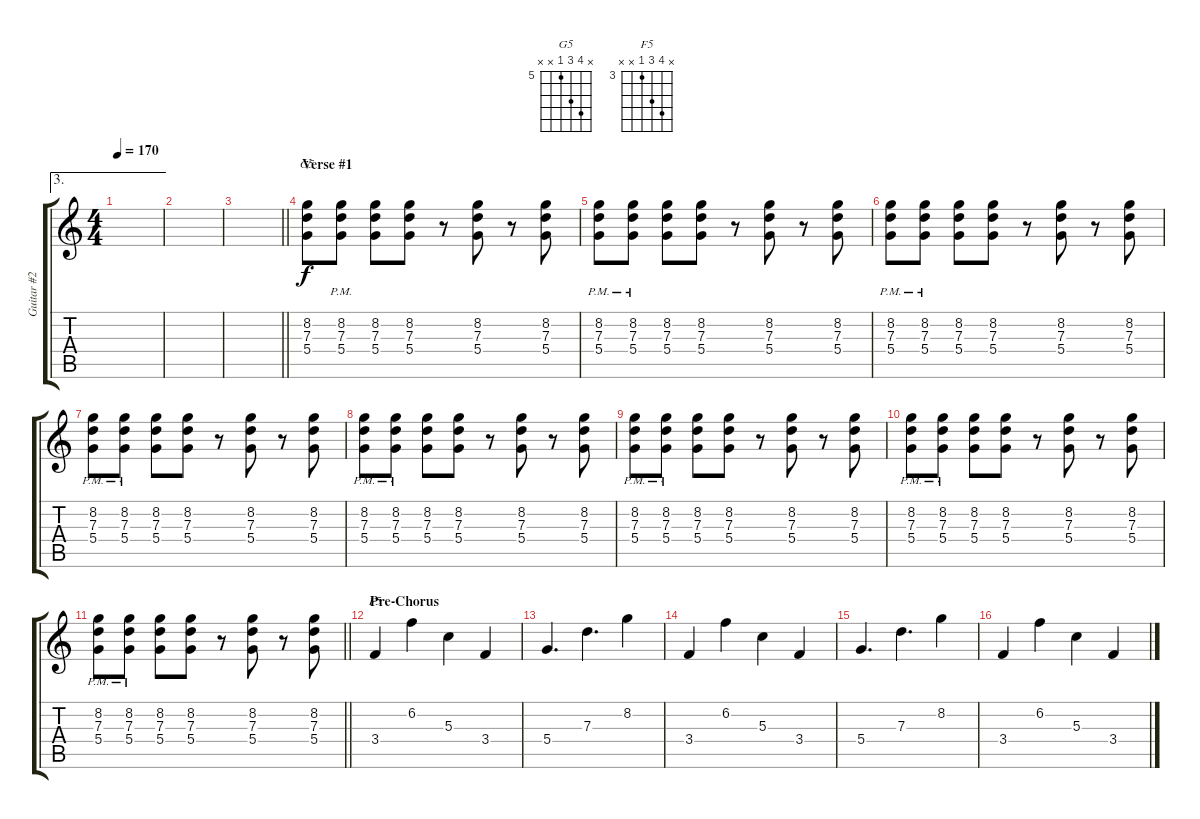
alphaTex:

\track ("Guitar #2 (Laci Braun)" "Guitar #2 ") {instrument distortionguitar}
\staff {score tabs}
\tuning (E4 B3 G3 D3 A2 E2) {hide}
\chord ("G5" x 8 7 5 x x) {firstfret 5}
\chord ("F5" x 6 5 3 x x) {firstfret 3}
\ae 3
\ts (4 4)
\tempo 170
\clef g2
\ks c
|
|
\barLineRight lightlight
|
\section ("" "Verse #1")
(8.2 7.3 5.4).8{ch "G5"} (8.2{pm} 7.3{pm} 5.4{pm}).8 (8.2 7.3 5.4).8 (8.2 7.3 5.4).8 r.8 (8.2 7.3 5.4).8 r.8 (8.2 7.3 5.4).8 |
(8.2{pm} 7.3{pm} 5.4{pm}).8 (8.2{pm} 7.3{pm} 5.4{pm}).8 (8.2 7.3 5.4).8 (8.2 7.3 5.4).8 r.8 (8.2 7.3 5.4).8 r.8 (8.2 7.3 5.4).8 |
(8.2{pm} 7.3{pm} 5.4{pm}).8 (8.2{pm} 7.3{pm} 5.4{pm}).8 (8.2 7.3 5.4).8 (8.2 7.3 5.4).8 r.8 (8.2 7.3 5.4).8 r.8 (8.2 7.3 5.4).8 |
(8.2{pm} 7.3{pm} 5.4{pm}).8 (8.2{pm} 7.3{pm} 5.4{pm}).8 (8.2 7.3 5.4).8 (8.2 7.3 5.4).8 r.8 (8.2 7.3 5.4).8 r.8 (8.2 7.3 5.4).8 |
(8.2{pm} 7.3{pm} 5.4{pm}).8 (8.2{pm} 7.3{pm} 5.4{pm}).8 (8.2 7.3 5.4).8 (8.2 7.3 5.4).8 r.8 (8.2 7.3 5.4).8 r.8 (8.2 7.3 5.4).8 |
(8.2{pm} 7.3{pm} 5.4{pm}).8 (8.2{pm} 7.3{pm} 5.4{pm}).8 (8.2 7.3 5.4).8 (8.2 7.3 5.4).8 r.8 (8.2 7.3 5.4).8 r.8 (8.2 7.3 5.4).8 |
(8.2{pm} 7.3{pm} 5.4{pm}).8 (8.2{pm} 7.3{pm} 5.4{pm}).8 (8.2 7.3 5.4).8 (8.2 7.3 5.4).8 r.8 (8.2 7.3 5.4).8 r.8 (8.2 7.3 5.4).8 |
\barLineRight lightlight
(8.2{pm} 7.3{pm} 5.4{pm}).8 (8.2{pm} 7.3{pm} 5.4{pm}).8 (8.2 7.3 5.4).8 (8.2 7.3 5.4).8 r.8 (8.2 7.3 5.4).8 r.8 (8.2 7.3 5.4).8 |
\section ("" "Pre-Chorus")
3.4.4{ch "F5"} 6.2.4 5.3.4 3.4.4 |
5.4.4{d} 7.3.4{d} 8.2.4 |
3.4.4 6.2.4 5.3.4 3.4.4 |
5.4.4{d} 7.3.4{d} 8.2.4 |
3.4.4 6.2.4 5.3.4 3.4.4
